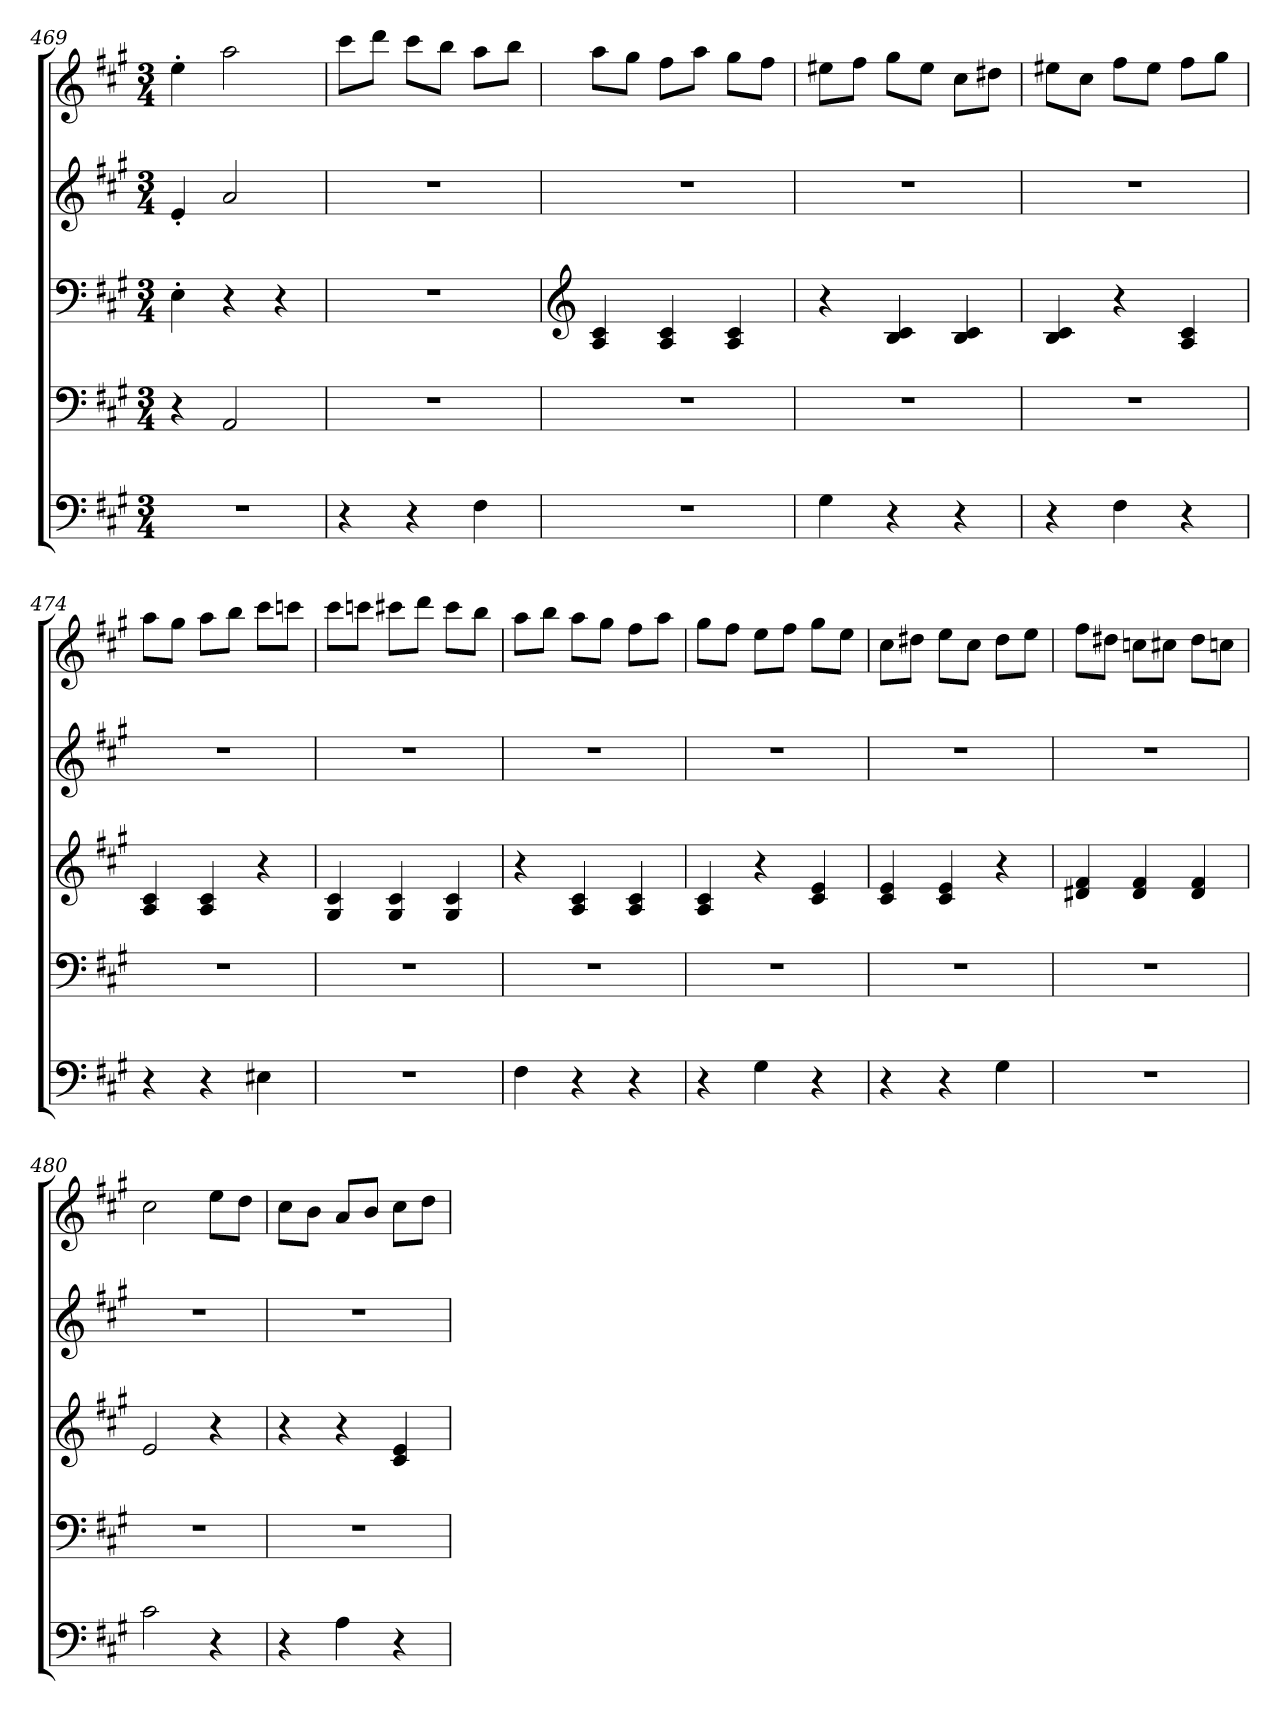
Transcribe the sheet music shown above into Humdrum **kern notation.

**kern	**kern	**kern	**kern	**kern
*part5	*part4	*part3	*part2	*part1
*staff5	*staff4	*staff3	*staff2	*staff1
*clefF4	*clefF4	*clefF4	*clefG2	*clefG2
*k[f#c#g#]	*k[f#c#g#]	*k[f#c#g#]	*k[f#c#g#]	*k[f#c#g#]
*M3/4	*M3/4	*M3/4	*M3/4	*M3/4
=469	=469	=469	=469	=469
2.r	4r	4E'\	4e'/	4ee'\
.	2AA/	4r	2a/	2aa\
.	.	4r	.	.
!!LO:PB:g=z
=470	=470	=470	=470	=470
*	*	*	*	*MM250
4r	2.r	2.r	2.r	8ccc#\L
.	.	.	.	8ddd\J
4r	.	.	.	8ccc#\L
.	.	.	.	8bb\J
4F#\	.	.	.	8aa\L
.	.	.	.	8bb\J
=471	=471	=471	=471	=471
*	*	*clefG2	*	*
2.r	2.r	4A/ 4c#/	2.r	8aa\L
.	.	.	.	8gg#\J
.	.	4A/ 4c#/	.	8ff#\L
.	.	.	.	8aa\J
.	.	4A/ 4c#/	.	8gg#\L
.	.	.	.	8ff#\J
=472	=472	=472	=472	=472
4G#\	2.r	4r	2.r	8ee#X\L
.	.	.	.	8ff#\J
4r	.	4B/ 4c#/	.	8gg#\L
.	.	.	.	8ee#\J
4r	.	4B/ 4c#/	.	8cc#\L
.	.	.	.	8dd#X\J
=473	=473	=473	=473	=473
4r	2.r	4B/ 4c#/	2.r	8ee#X\L
.	.	.	.	8cc#\J
4F#\	.	4r	.	8ff#\L
.	.	.	.	8ee#\J
4r	.	4A/ 4c#/	.	8ff#\L
.	.	.	.	8gg#\J
=474	=474	=474	=474	=474
4r	2.r	4A/ 4c#/	2.r	8aa\L
.	.	.	.	8gg#\J
4r	.	4A/ 4c#/	.	8aa\L
.	.	.	.	8bb\J
4E#X\	.	4r	.	8ccc#\L
.	.	.	.	8cccn\J
!!LO:LB:g=z
=475	=475	=475	=475	=475
2.r	2.r	4G#/ 4c#/	2.r	8ccc#\L
.	.	.	.	8cccn\J
.	.	4G#/ 4c#/	.	8ccc#X\L
.	.	.	.	8ddd\J
.	.	4G#/ 4c#/	.	8ccc#\L
.	.	.	.	8bb\J
=476	=476	=476	=476	=476
4F#\	2.r	4r	2.r	8aa\L
.	.	.	.	8bb\J
4r	.	4A/ 4c#/	.	8aa\L
.	.	.	.	8gg#\J
4r	.	4A/ 4c#/	.	8ff#\L
.	.	.	.	8aa\J
=477	=477	=477	=477	=477
4r	2.r	4A/ 4c#/	2.r	8gg#\L
.	.	.	.	8ff#\J
4G#\	.	4r	.	8ee\L
.	.	.	.	8ff#\J
4r	.	4c#/ 4e/	.	8gg#\L
.	.	.	.	8ee\J
=478	=478	=478	=478	=478
4r	2.r	4c#/ 4e/	2.r	8cc#\L
.	.	.	.	8dd#X\J
4r	.	4c#/ 4e/	.	8ee\L
.	.	.	.	8cc#\J
4G#\	.	4r	.	8dd#\L
.	.	.	.	8ee\J
=479	=479	=479	=479	=479
2.r	2.r	4d#X/ 4f#/	2.r	8ff#\L
.	.	.	.	8dd#X\J
.	.	4d#/ 4f#/	.	8ccn\L
.	.	.	.	8cc#X\J
.	.	4d#/ 4f#/	.	8dd#\L
.	.	.	.	8ccn\J
!!LO:PB:g=z
=480	=480	=480	=480	=480
2c#\	2.r	2e/	2.r	2cc#\
*	*	*	*	*MM250
4r	.	4r	.	8ee\L
.	.	.	.	8dd\J
=481	=481	=481	=481	=481
4r	2.r	4r	2.r	8cc#\L
.	.	.	.	8b\J
4A\	.	4r	.	8a/L
.	.	.	.	8b/J
4r	.	4c#/ 4e/	.	8cc#\L
.	.	.	.	8dd\J
=	=	=	=	=
*-	*-	*-	*-	*-
